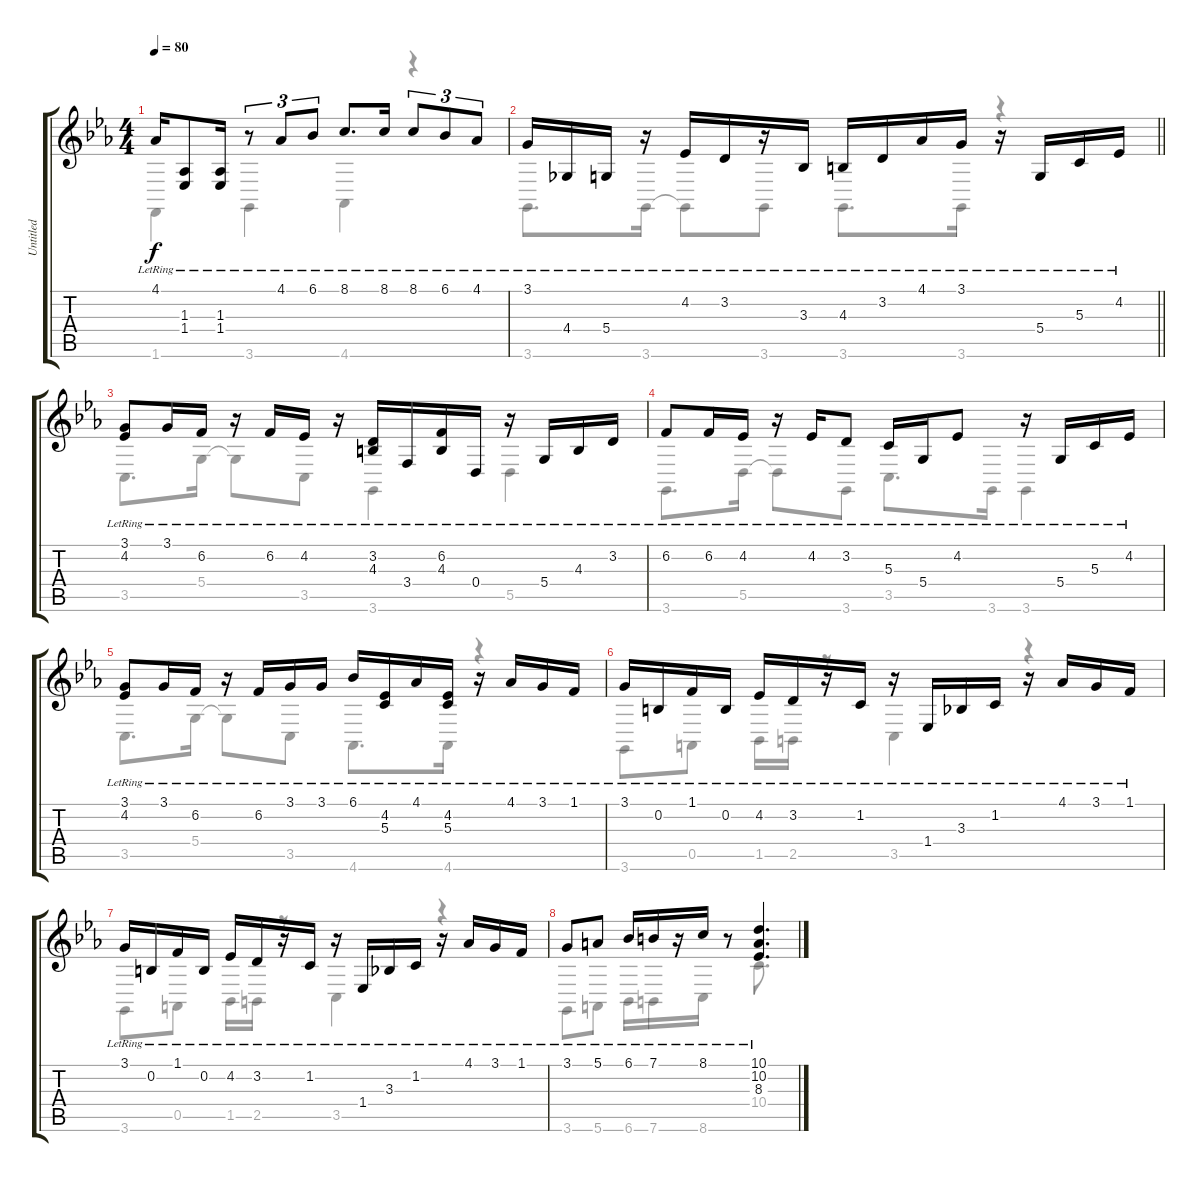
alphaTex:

\track ("Untitled" "Untitled") {instrument acousticgrandpiano}
\staff {score tabs}
\tuning (E4 B3 G3 D3 A2 E2) {hide}
\voice
\ts (4 4)
\tempo 80
\clef g2
\ks eb
4.1{lr}.16{dy f} (1.3{lr} 1.4{lr}).8 (1.3{lr} 1.4{lr}).16 r.8{tu (3 2)} 4.1{lr}.8{tu (3 2)} 6.1{lr}.8{tu (3 2)} 8.1{lr}.8{d} 8.1{lr}.16 8.1{lr}.8{tu (3 2)} 6.1{lr}.8{tu (3 2)} 4.1{lr}.8{tu (3 2)} |
\barLineRight lightlight
3.1{lr}.16 4.4{lr}.16 5.4{lr}.16 r.16 4.2{lr}.16 3.2{lr}.16 r.16 3.3{lr}.16 4.3{lr}.16 3.2{lr}.16 4.1{lr}.16 3.1{lr}.16 r.16 5.4{lr}.16 5.3{lr}.16 4.2{lr}.16 |
(3.1{lr} 4.2{lr}).8 3.1{lr}.16 6.2{lr}.16 r.16 6.2{lr}.16 4.2{lr}.16 r.16 (3.2{lr} 4.3{lr}).16 3.4{lr}.16 (6.2{lr} 4.3{lr}).16 0.4{lr}.16 r.16 5.4{lr}.16 4.3{lr}.16 3.2{lr}.16 |
6.2{lr}.8 6.2{lr}.16 4.2{lr}.16 r.16 4.2{lr}.16 3.2{lr}.8 5.3{lr}.16 5.4{lr}.16 4.2{lr}.8 r.16 5.4{lr}.16 5.3{lr}.16 4.2{lr}.16 |
(3.1{lr} 4.2{lr}).8 3.1{lr}.16 6.2{lr}.16 r.16 6.2{lr}.16 3.1{lr}.16 3.1{lr}.16 6.1{lr}.16 (4.2{lr} 5.3{lr}).16 4.1{lr}.16 (4.2{lr} 5.3{lr}).16 r.16 4.1{lr}.16 3.1{lr}.16 1.1{lr}.16 |
3.1{lr}.16 0.2{lr}.16 1.1{lr}.16 0.2{lr}.16 4.2{lr}.16 3.2{lr}.16 r.16 1.2{lr}.16 r.16 1.4{lr}.16 3.3{lr}.16 1.2{lr}.16 r.16 4.1{lr}.16 3.1{lr}.16 1.1{lr}.16 |
3.1{lr}.16 0.2{lr}.16 1.1{lr}.16 0.2{lr}.16 4.2{lr}.16 3.2{lr}.16 r.16 1.2{lr}.16 r.16 1.4{lr}.16 3.3{lr}.16 1.2{lr}.16 r.16 4.1{lr}.16 3.1{lr}.16 1.1{lr}.16 |
3.1{lr}.8 5.1{lr}.8 6.1{lr}.16 7.1{lr}.16 r.16 8.1{lr}.16 r.8 (10.1{lr} 10.2{lr} 8.3{lr}).4{d}
\voice
\clef g2
\ottava regular
\simile none
\ks eb
1.6.4{dy f} 3.6.4 4.6.4 r.4 |
\barLineRight lightlight
3.6.8{d} 3.6.16 3.6{t}.8 3.6.8 3.6.8{d} 3.6.16 r.4 |
3.5.8{d} 5.4.16 5.4{t}.8 3.5.8 3.6.4 5.5.4 |
3.6.8{d} 5.5.16 5.5{t}.8 3.6.8 3.5.8{d} 3.6.16 3.6.4 |
3.5.8{d} 5.4.16 5.4{t}.8 3.5.8 4.6.8{d} 4.6.16 r.4 |
3.6.8 0.5.8 1.5.16 2.5.16 r.8 3.5.4 r.4 |
3.6.8 0.5.8 1.5.16 2.5.16 r.8 3.5.4 r.4 |
3.6.8 5.6.8 6.6.16 7.6.16 r.16 8.6.16 r.8 10.4.8{d}
